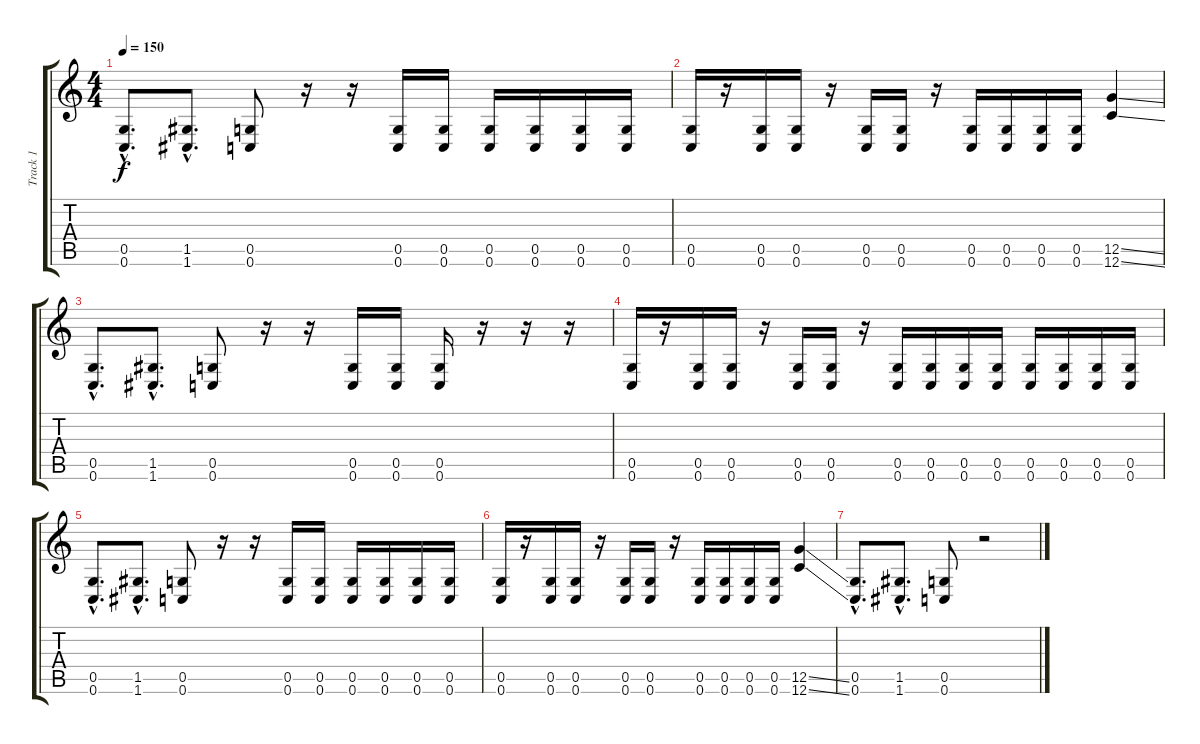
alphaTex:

\track ("Track 1" "Track 1") {instrument distortionguitar}
\staff {score tabs}
\tuning (D4 A3 F3 C3 G2 C2) {hide}
\ts (4 4)
\tempo 150
\clef g2
\ks c
(0.5{hac} 0.6{hac}).8{d dy f} (1.5{hac} 1.6{hac}).8{d} (0.5 0.6).8 r.16 r.16 (0.5 0.6).16 (0.5 0.6).16 (0.5 0.6).16 (0.5 0.6).16 (0.5 0.6).16 (0.5 0.6).16 |
(0.5 0.6).16 r.16 (0.5 0.6).16 (0.5 0.6).16 r.16 (0.5 0.6).16 (0.5 0.6).16 r.16 (0.5 0.6).16 (0.5 0.6).16 (0.5 0.6).16 (0.5 0.6).16 (12.5{ss} 12.6{ss}).4 |
(0.5{hac} 0.6{hac}).8{d} (1.5{hac} 1.6{hac}).8{d} (0.5 0.6).8 r.16 r.16 (0.5 0.6).16 (0.5 0.6).16 (0.5 0.6).16 r.16 r.16 r.16 |
(0.5 0.6).16 r.16 (0.5 0.6).16 (0.5 0.6).16 r.16 (0.5 0.6).16 (0.5 0.6).16 r.16 (0.5 0.6).16 (0.5 0.6).16 (0.5 0.6).16 (0.5 0.6).16 (0.5 0.6).16 (0.5 0.6).16 (0.5 0.6).16 (0.5 0.6).16 |
(0.5{hac} 0.6{hac}).8{d} (1.5{hac} 1.6{hac}).8{d} (0.5 0.6).8 r.16 r.16 (0.5 0.6).16 (0.5 0.6).16 (0.5 0.6).16 (0.5 0.6).16 (0.5 0.6).16 (0.5 0.6).16 |
(0.5 0.6).16 r.16 (0.5 0.6).16 (0.5 0.6).16 r.16 (0.5 0.6).16 (0.5 0.6).16 r.16 (0.5 0.6).16 (0.5 0.6).16 (0.5 0.6).16 (0.5 0.6).16 (12.5{ss} 12.6{ss}).4 |
(0.5{hac} 0.6{hac}).8{d} (1.5{hac} 1.6{hac}).8{d} (0.5 0.6).8 r.2
